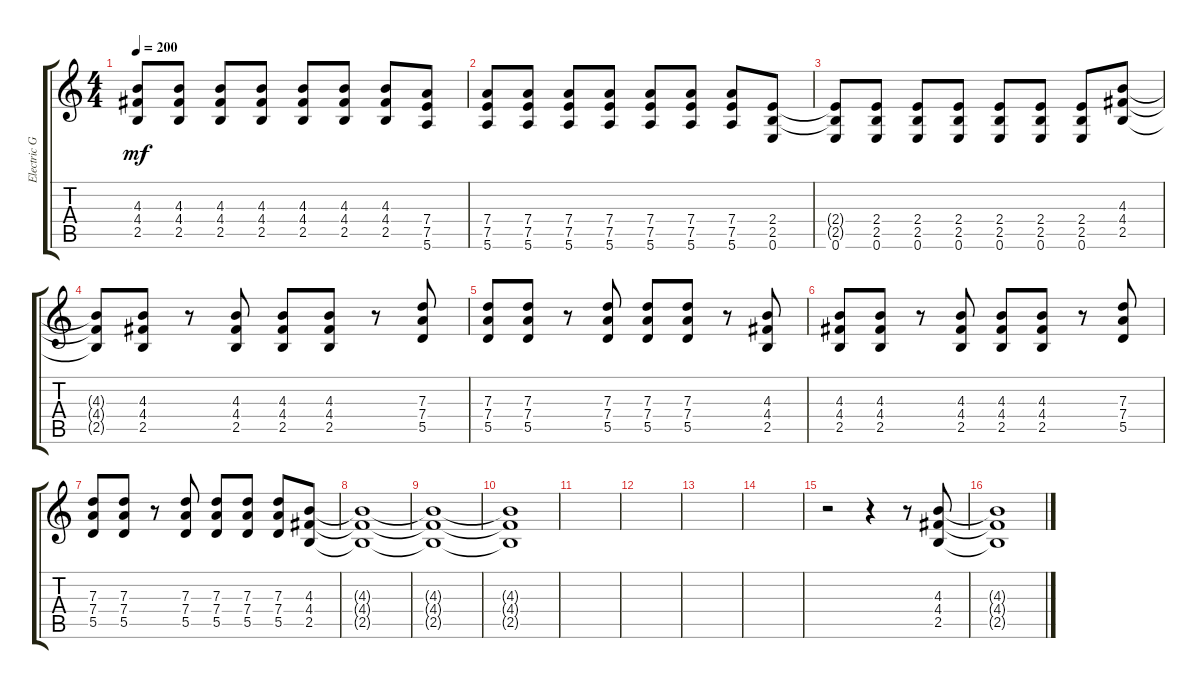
\track ("Electric Guitar" "Electric G") {instrument distortionguitar}
\staff {score tabs}
\tuning (E4 B3 G3 D3 A2 E2) {hide}
\ts (4 4)
\tempo 200
\clef g2
\ks c
(4.3 4.4 2.5).8{dy mf} (4.3 4.4 2.5).8 (4.3 4.4 2.5).8 (4.3 4.4 2.5).8 (4.3 4.4 2.5).8 (4.3 4.4 2.5).8 (4.3 4.4 2.5).8 (7.4 7.5 5.6).8 |
(7.4 7.5 5.6).8 (7.4 7.5 5.6).8 (7.4 7.5 5.6).8 (7.4 7.5 5.6).8 (7.4 7.5 5.6).8 (7.4 7.5 5.6).8 (7.4 7.5 5.6).8 (2.4 2.5 0.6).8 |
(2.4{t} 2.5{t} 0.6).8 (2.4 2.5 0.6).8 (2.4 2.5 0.6).8 (2.4 2.5 0.6).8 (2.4 2.5 0.6).8 (2.4 2.5 0.6).8 (2.4 2.5 0.6).8 (4.3 4.4 2.5).8 |
(4.3{t} 4.4{t} 2.5{t}).8 (4.3 4.4 2.5).8 r.8 (4.3 4.4 2.5).8 (4.3 4.4 2.5).8 (4.3 4.4 2.5).8 r.8 (7.3 7.4 5.5).8 |
(7.3 7.4 5.5).8 (7.3 7.4 5.5).8 r.8 (7.3 7.4 5.5).8 (7.3 7.4 5.5).8 (7.3 7.4 5.5).8 r.8 (4.3 4.4 2.5).8 |
(4.3 4.4 2.5).8 (4.3 4.4 2.5).8 r.8 (4.3 4.4 2.5).8 (4.3 4.4 2.5).8 (4.3 4.4 2.5).8 r.8 (7.3 7.4 5.5).8 |
(7.3 7.4 5.5).8 (7.3 7.4 5.5).8 r.8 (7.3 7.4 5.5).8 (7.3 7.4 5.5).8 (7.3 7.4 5.5).8 (7.3 7.4 5.5).8 (4.3 4.4 2.5).8 |
(4.3{t} 4.4{t} 2.5{t}).1 |
(4.3{t} 4.4{t} 2.5{t}).1 |
(4.3{t} 4.4{t} 2.5{t}).1 |
|
|
|
|
r.2 r.4 r.8 (4.3 4.4 2.5).8 |
(4.3{t} 4.4{t} 2.5{t}).1
